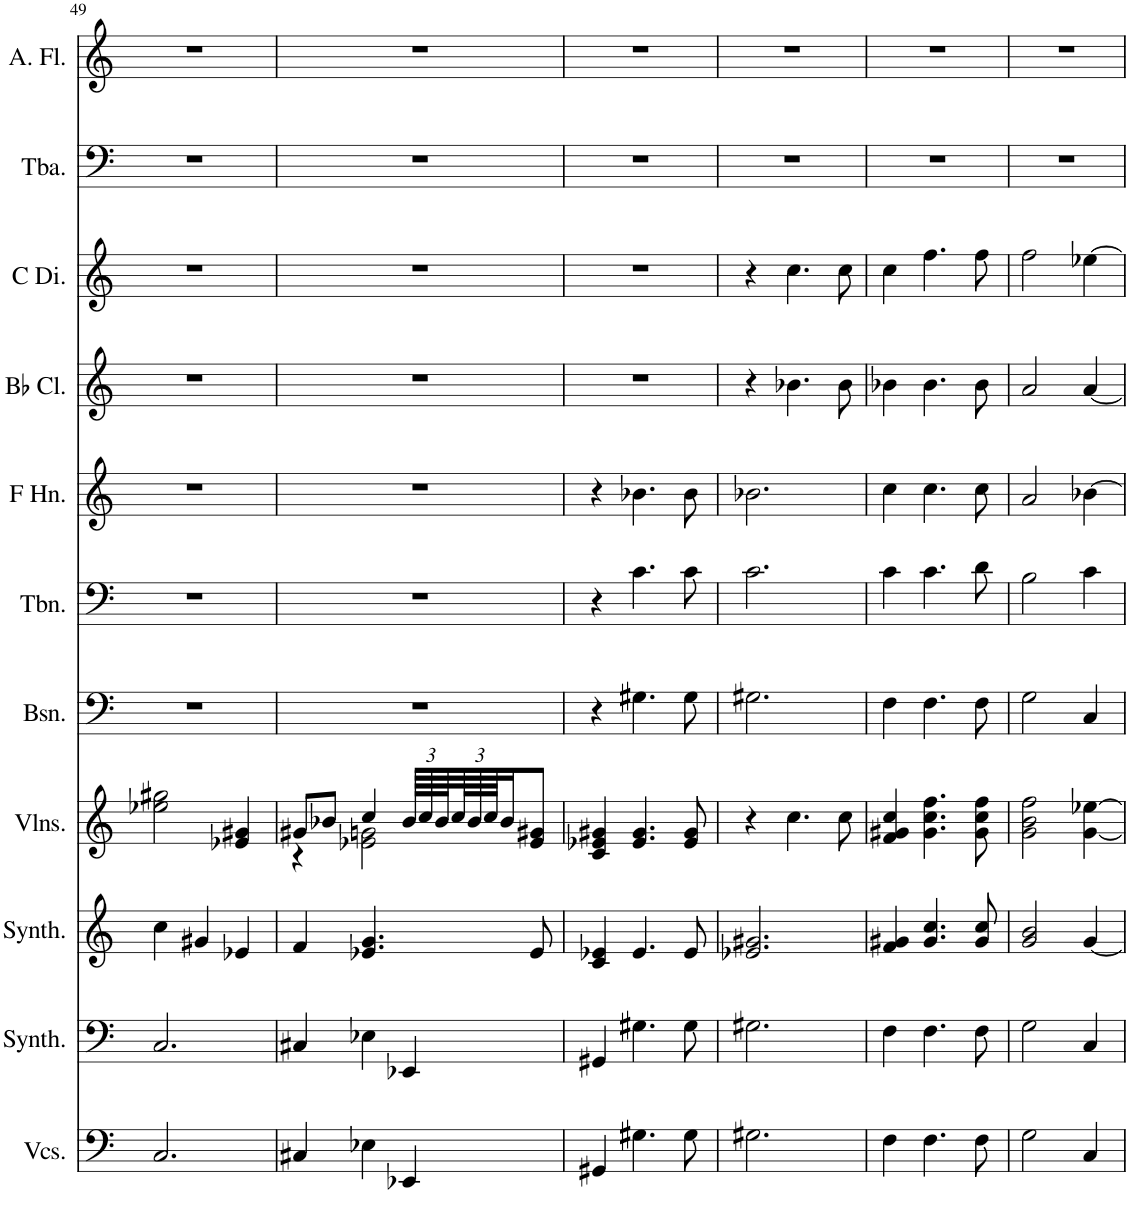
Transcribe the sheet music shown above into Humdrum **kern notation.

**kern	**kern	**kern	**kern	**kern	**kern	**kern	**kern	**kern	**kern	**kern
*part11	*part10	*part9	*part8	*part7	*part6	*part5	*part4	*part3	*part2	*part1
*staff11	*staff10	*staff9	*staff8	*staff7	*staff6	*staff5	*staff4	*staff3	*staff2	*staff1
*I"Violoncellos, D'Bass/Strings, etc	*I"String Synthesizer, Synth strings, etc	*I"String Synthesizer, Synth strings 2	*I"Violins, 1st violins	*I"Bassoon, Bass 2	*I"Trombone, Bass 1	*I"Horn in F, Tenor	*I"Bb Clarinet, Alto	*I"C Dizi, Treble	*I"Tuba, Bass Solo	*I"Alto Flute, Contralto Solo
*I'Vcs.	*I'Synth.	*I'Synth.	*I'Vlns.	*I'Bsn.	*I'Tbn.	*	*I'Bb Cl.	*I'C Di.	*I'Tba.	*I'A. Fl.
!!LO:PB:g=z
*clefF4	*clefF4	*clefG2	*clefG2	*clefF4	*clefF4	*clefG2	*clefG2	*clefG2	*clefF4	*clefG2
*	*	*	*	*	*	*Trd4c7	*Trd1c2	*Trd-7c-12	*	*Trd3c5
*k[]	*k[]	*k[]	*k[]	*k[]	*k[]	*k[]	*k[]	*k[]	*k[]	*k[]
*M3/4	*M3/4	*M3/4	*M3/4	*M3/4	*M3/4	*M3/4	*M3/4	*M3/4	*M3/4	*M3/4
=49	=49	=49	=49	=49	=49	=49	=49	=49	=49	=49
2.C/	2.C/	4cc\	2ee-X\ 2gg#X\	2.r	2.r	2.r	2.r	2.r	2.r	2.r
.	.	4g#X/	.	.	.	.	.	.	.	.
.	.	4e-X/	4e-X/ 4g#X/	.	.	.	.	.	.	.
=50	=50	=50	=50	=50	=50	=50	=50	=50	=50	=50
*	*	*	*^	*	*	*	*	*	*	*
4C#X/	4C#X/	4f/	8g#X/L	4r	2.r	2.r	2.r	2.r	2.r	2.r	2.r
.	.	.	8b-X/J	.	.	.	.	.	.	.	.
4E-X\	4E-X\	4.e-X/ 4.g/	4cc/	2e-X\ 2gn\	.	.	.	.	.	.	.
*	*	*	*Xbrackettup	*	*	*	*	*	*	*	*
4EE-X/	4EE-X/	.	96b-/LLLL	.	.	.	.	.	.	.	.
.	.	.	96cc/	.	.	.	.	.	.	.	.
.	.	.	96b-/	.	.	.	.	.	.	.	.
.	.	.	96cc/	.	.	.	.	.	.	.	.
.	.	.	96b-/	.	.	.	.	.	.	.	.
.	.	.	96cc/JJ	.	.	.	.	.	.	.	.
.	.	.	16b-/J	.	.	.	.	.	.	.	.
.	.	8e-/	8e-/ 8g#X/J	.	.	.	.	.	.	.	.
*	*	*	*v	*v	*	*	*	*	*	*	*
=51	=51	=51	=51	=51	=51	=51	=51	=51	=51	=51
4GG#X/	4GG#X/	4c/ 4e-X/	4c/ 4e-X/ 4g#X/	4r	4r	4r	2.r	2.r	2.r	2.r
4.G#X\	4.G#X\	4.e-/	4.e-/ 4.g#/	4.G#X\	4.c\	4.b-X\	.	.	.	.
8G#\	8G#\	8e-/	8e-/ 8g#/	8G#\	8c\	8b-\	.	.	.	.
=52	=52	=52	=52	=52	=52	=52	=52	=52	=52	=52
2.G#X\	2.G#X\	2.e-X/ 2.g#X/	4r	2.G#X\	2.c\	2.b-X\	4r	4r	2.r	2.r
.	.	.	4.cc\	.	.	.	4.b-X\	4.cc\	.	.
.	.	.	8cc\	.	.	.	8b-\	8cc\	.	.
=53	=53	=53	=53	=53	=53	=53	=53	=53	=53	=53
4F\	4F\	4f/ 4g#X/	4f/ 4g#X/ 4cc/	4F\	4c\	4cc\	4b-X\	4cc\	2.r	2.r
4.F\	4.F\	4.g#/ 4.cc/	4.g#\ 4.cc\ 4.ff\	4.F\	4.c\	4.cc\	4.b-\	4.ff\	.	.
8F\	8F\	8g#/ 8cc/	8g#\ 8cc\ 8ff\	8F\	8d\	8cc\	8b-\	8ff\	.	.
=54	=54	=54	=54	=54	=54	=54	=54	=54	=54	=54
2G\	2G\	2g/ 2b/	2g\ 2b\ 2ff\	2G\	2B\	2a/	2a/	2ff\	2.r	2.r
4C/	4C/	[4g/	[4g\ [4ee-X\	4C/	4c\	[4b-X\	[4a/	[4ee-X\	.	.
=	=	=	=	=	=	=	=	=	=	=
*-	*-	*-	*-	*-	*-	*-	*-	*-	*-	*-
